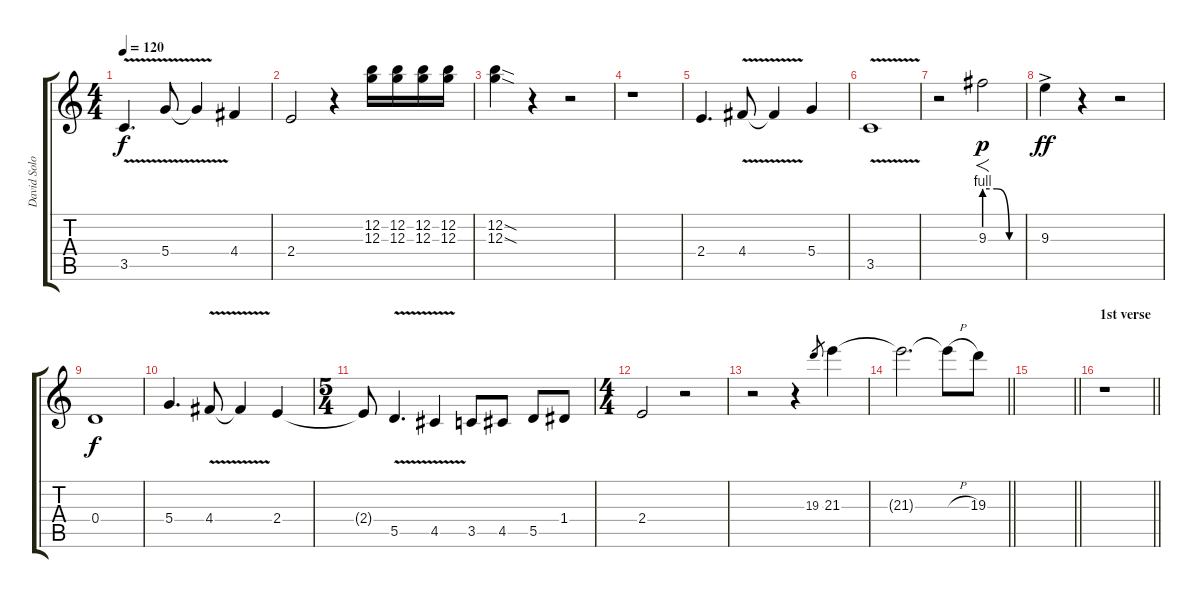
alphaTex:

\track ("David Solo" "David Solo") {instrument distortionguitar}
\staff {score tabs}
\tuning (E4 B3 G3 D3 A2 E2) {hide}
\ts (4 4)
\tempo 120
\clef g2
\ks c
3.5{v}.4{d dy f} 5.4{v}.8 5.4{t}.4 4.4.4 |
2.4.2 r.4 (12.2 12.3).16 (12.2 12.3).16 (12.2 12.3).16 (12.2 12.3).16 |
(12.2{sod} 12.3{sod}).4 r.4 r.2 |
r.1 |
2.4.4{d} 4.4{v}.8 4.4{t}.4 5.4.4 |
3.5{v}.1 |
r.2 9.3{be (custom 0 4 20 4 40 0 60 0)}.2{f dy p} |
9.3{ac}.4{dy ff} r.4 r.2 |
0.4.1{dy f} |
5.4.4{d} 4.4{v}.8 4.4{t}.4 2.4.4 |
\ts (5 4)
2.4{t}.8 5.5{v}.4{d} 4.5{v}.4 3.5.8 4.5.8 5.5.8 1.4.8 |
\ts (4 4)
2.4.2 r.2 |
r.2 r.4 19.3.8{gr} 21.3.4 |
\barLineRight lightlight
21.3{t}.2{d} 21.3{h t}.8 19.3.8 |
\barLineRight lightlight
|
\section ("" "1st verse")
\barLineRight lightlight
r.1
